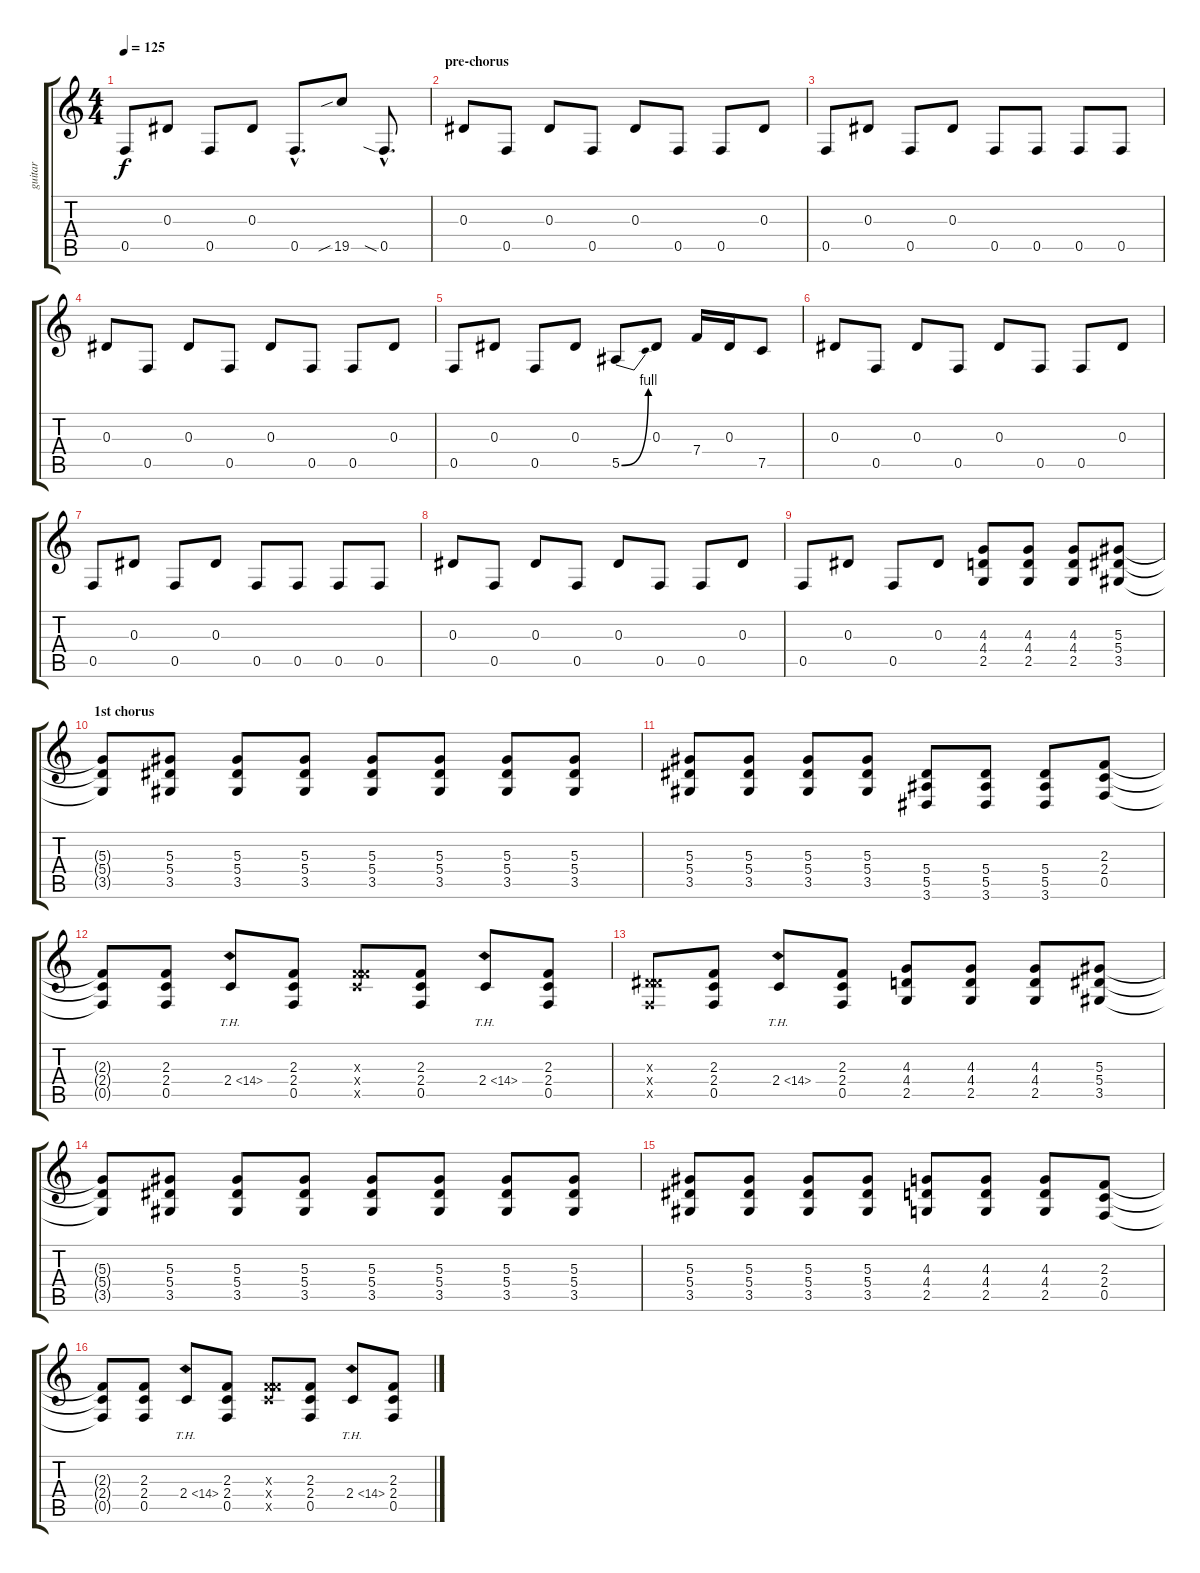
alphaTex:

\track ("guitar" "guitar") {instrument overdrivenguitar}
\staff {score tabs}
\tuning (C4 G3 Eb3 Bb2 F2 C2) {hide}
\ts (4 4)
\tempo 125
\clef g2
\ks c
0.5.8{dy f} 0.3.8 0.5.8 0.3.8 0.5{hac}.8{d} 19.5{sib}.8 0.5{sia hac}.8{d} |
\section ("" "pre-chorus")
0.3.8 0.5.8 0.3.8 0.5.8 0.3.8 0.5.8 0.5.8 0.3.8 |
0.5.8 0.3.8 0.5.8 0.3.8 0.5.8 0.5.8 0.5.8 0.5.8 |
0.3.8 0.5.8 0.3.8 0.5.8 0.3.8 0.5.8 0.5.8 0.3.8 |
0.5.8 0.3.8 0.5.8 0.3.8 5.5{be (bend 0 0 60 4)}.8 0.3.8 7.4.16 0.3.16 7.5.8 |
0.3.8 0.5.8 0.3.8 0.5.8 0.3.8 0.5.8 0.5.8 0.3.8 |
0.5.8 0.3.8 0.5.8 0.3.8 0.5.8 0.5.8 0.5.8 0.5.8 |
0.3.8 0.5.8 0.3.8 0.5.8 0.3.8 0.5.8 0.5.8 0.3.8 |
0.5.8 0.3.8 0.5.8 0.3.8 (4.3 4.4 2.5).8 (4.3 4.4 2.5).8 (4.3 4.4 2.5).8 (5.3 5.4 3.5).8 |
\section ("" "1st chorus")
(5.3{t} 5.4{t} 3.5{t}).8 (5.3 5.4 3.5).8 (5.3 5.4 3.5).8 (5.3 5.4 3.5).8 (5.3 5.4 3.5).8 (5.3 5.4 3.5).8 (5.3 5.4 3.5).8 (5.3 5.4 3.5).8 |
(5.3 5.4 3.5).8 (5.3 5.4 3.5).8 (5.3 5.4 3.5).8 (5.3 5.4 3.5).8 (5.4 5.5 3.6).8 (5.4 5.5 3.6).8 (5.4 5.5 3.6).8 (2.3 2.4 0.5).8 |
(2.3{t} 2.4{t} 0.5{t}).8 (2.3 2.4 0.5).8 2.4{th 12}.8 (2.3 2.4 0.5).8 (2.3{x} 7.4{x} 7.5{x}).8 (2.3 2.4 0.5).8 2.4{th 12}.8 (2.3 2.4 0.5).8 |
(0.3{x} 5.4{x} 0.5{x}).8 (2.3 2.4 0.5).8 2.4{th 12}.8 (2.3 2.4 0.5).8 (4.3 4.4 2.5).8 (4.3 4.4 2.5).8 (4.3 4.4 2.5).8 (5.3 5.4 3.5).8 |
(5.3{t} 5.4{t} 3.5{t}).8 (5.3 5.4 3.5).8 (5.3 5.4 3.5).8 (5.3 5.4 3.5).8 (5.3 5.4 3.5).8 (5.3 5.4 3.5).8 (5.3 5.4 3.5).8 (5.3 5.4 3.5).8 |
(5.3 5.4 3.5).8 (5.3 5.4 3.5).8 (5.3 5.4 3.5).8 (5.3 5.4 3.5).8 (4.3 4.4 2.5).8 (4.3 4.4 2.5).8 (4.3 4.4 2.5).8 (2.3 2.4 0.5).8 |
(2.3{t} 2.4{t} 0.5{t}).8 (2.3 2.4 0.5).8 2.4{th 12}.8 (2.3 2.4 0.5).8 (2.3{x} 7.4{x} 7.5{x}).8 (2.3 2.4 0.5).8 2.4{th 12}.8 (2.3 2.4 0.5).8
